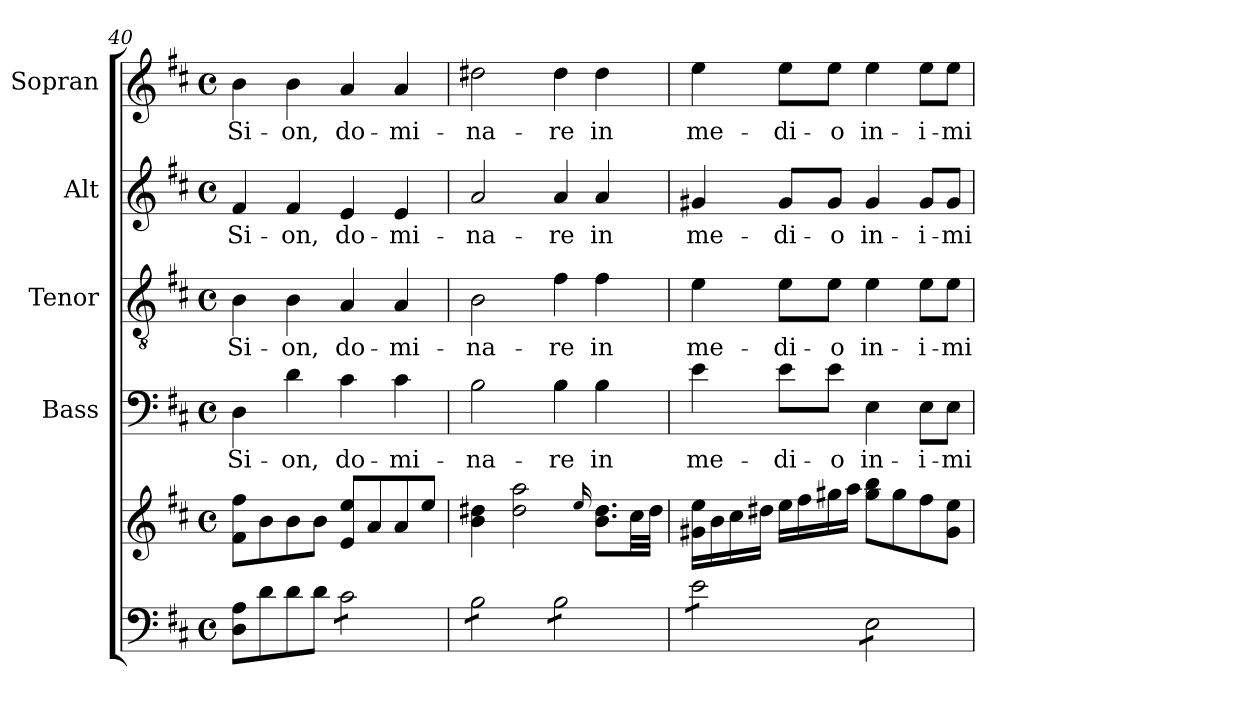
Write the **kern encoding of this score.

**kern	**kern	**kern	**text	**kern	**text	**kern	**text	**kern	**text
*part5	*part5	*part4	*part4	*part3	*part3	*part2	*part2	*part1	*part1
*staff6	*staff5	*staff4	*staff4	*staff3	*staff3	*staff2	*staff2	*staff1	*staff1
*	*	*I"Bass	*	*I"Tenor	*	*I"Alt	*	*I"Sopran	*
*	*	*I'B.	*	*I'T.	*	*I'A.	*	*I'S.	*
*clefF4	*clefG2	*clefF4	*	*clefGv2	*	*clefG2	*	*clefG2	*
*k[f#c#]	*k[f#c#]	*k[f#c#]	*	*k[f#c#]	*	*k[f#c#]	*	*k[f#c#]	*
*D:	*D:	*D:	*	*D:	*	*D:	*	*D:	*
*M4/4	*M4/4	*M4/4	*	*M4/4	*	*M4/4	*	*M4/4	*
*met(c)	*met(c)	*met(c)	*	*met(c)	*	*met(c)	*	*met(c)	*
=40	=40	=40	=40	=40	=40	=40	=40	=40	=40
!	!	!	!LO:LY:b	!	!LO:LY:b	!	!LO:LY:b	!	!LO:LY:b
8D\ 8A\L	8f#\ 8ff#\L	4D\	Si-	4B\	Si-	4f#/	Si-	4b\	Si-
8d\	8b\	.	.	.	.	.	.	.	.
!	!	!	!LO:LY:b	!	!LO:LY:b	!	!LO:LY:b	!	!LO:LY:b
8d\	8b\	4d\	-on,	4B\	-on,	4f#/	-on,	4b\	-on,
8d\J	8b\J	.	.	.	.	.	.	.	.
!	!	!	!LO:LY:b	!	!LO:LY:b	!	!LO:LY:b	!	!LO:LY:b
*tremolo	*	*	*	*	*	*	*	*	*
8c#\L	8e/ 8ee/L	4c#\	do-	4A/	do-	4e/	do-	4a/	do-
8c#\	8a/	.	.	.	.	.	.	.	.
!	!	!	!LO:LY:b	!	!LO:LY:b	!	!LO:LY:b	!	!LO:LY:b
8c#\	8a/	4c#\	-mi-	4A/	-mi-	4e/	-mi-	4a/	-mi-
8c#\J	8ee/J	.	.	.	.	.	.	.	.
=41	=41	=41	=41	=41	=41	=41	=41	=41	=41
!	!	!	!LO:LY:b	!	!LO:LY:b	!	!LO:LY:b	!	!LO:LY:b
8B\L	4b\ 4dd#X\	2B\	-na-	2B\	-na-	2a/	-na-	2dd#X\	-na-
8B\	.	.	.	.	.	.	.	.	.
8B\	2dd#\ 2aa\	.	.	.	.	.	.	.	.
8B\J	.	.	.	.	.	.	.	.	.
!	!	!	!LO:LY:b	!	!LO:LY:b	!	!LO:LY:b	!	!LO:LY:b
8B\L	.	4B\	-re	4f#\	-re	4a/	-re	4dd#\	-re
8B\	.	.	.	.	.	.	.	.	.
.	16qqee/	.	.	.	.	.	.	.	.
!	!	!	!LO:LY:b	!	!LO:LY:b	!	!LO:LY:b	!	!LO:LY:b
8B\	8.b\ 8.dd#\L	4B\	in	4f#\	in	4a/	in	4dd#\	in
8B\J	.	.	.	.	.	.	.	.	.
.	32cc#\LL	.	.	.	.	.	.	.	.
.	32dd#\JJJ	.	.	.	.	.	.	.	.
=42	=42	=42	=42	=42	=42	=42	=42	=42	=42
!	!	!	!LO:LY:b	!	!LO:LY:b	!	!LO:LY:b	!	!LO:LY:b
8e\L	16g#X\ 16ee\LL	4e\	me-	4e\	me-	4g#X/	me-	4ee\	me-
.	16b\	.	.	.	.	.	.	.	.
8e\	16cc#\	.	.	.	.	.	.	.	.
.	16dd#X\JJ	.	.	.	.	.	.	.	.
!	!	!	!LO:LY:b	!	!LO:LY:b	!	!LO:LY:b	!	!LO:LY:b
8e\	16ee\LL	8e\L	-di-	8e\L	-di-	8g#/L	-di-	8ee\L	-di-
.	16ff#\	.	.	.	.	.	.	.	.
!	!	!	!LO:LY:b	!	!LO:LY:b	!	!LO:LY:b	!	!LO:LY:b
8e\J	16gg#X\	8e\J	-o	8e\J	-o	8g#/J	-o	8ee\J	-o
.	16aa\JJ	.	.	.	.	.	.	.	.
!	!	!	!LO:LY:b	!	!LO:LY:b	!	!LO:LY:b	!	!LO:LY:b
8E\L	8gg#\ 8bb\L	4E\	in-	4e\	in-	4g#/	in-	4ee\	in-
8E\	8gg#\	.	.	.	.	.	.	.	.
!	!	!	!LO:LY:b	!	!LO:LY:b	!	!LO:LY:b	!	!LO:LY:b
8E\	8ff#\	8E\L	-i-	8e\L	-i-	8g#/L	-i-	8ee\L	-i-
!	!	!	!LO:LY:b	!	!LO:LY:b	!	!LO:LY:b	!	!LO:LY:b
8E\J	8g#\ 8ee\J	8E\J	-mi-	8e\J	-mi-	8g#/J	-mi-	8ee\J	-mi-
*Xtremolo	*	*	*	*	*	*	*	*	*
=	=	=	=	=	=	=	=	=	=
*-	*-	*-	*-	*-	*-	*-	*-	*-	*-
